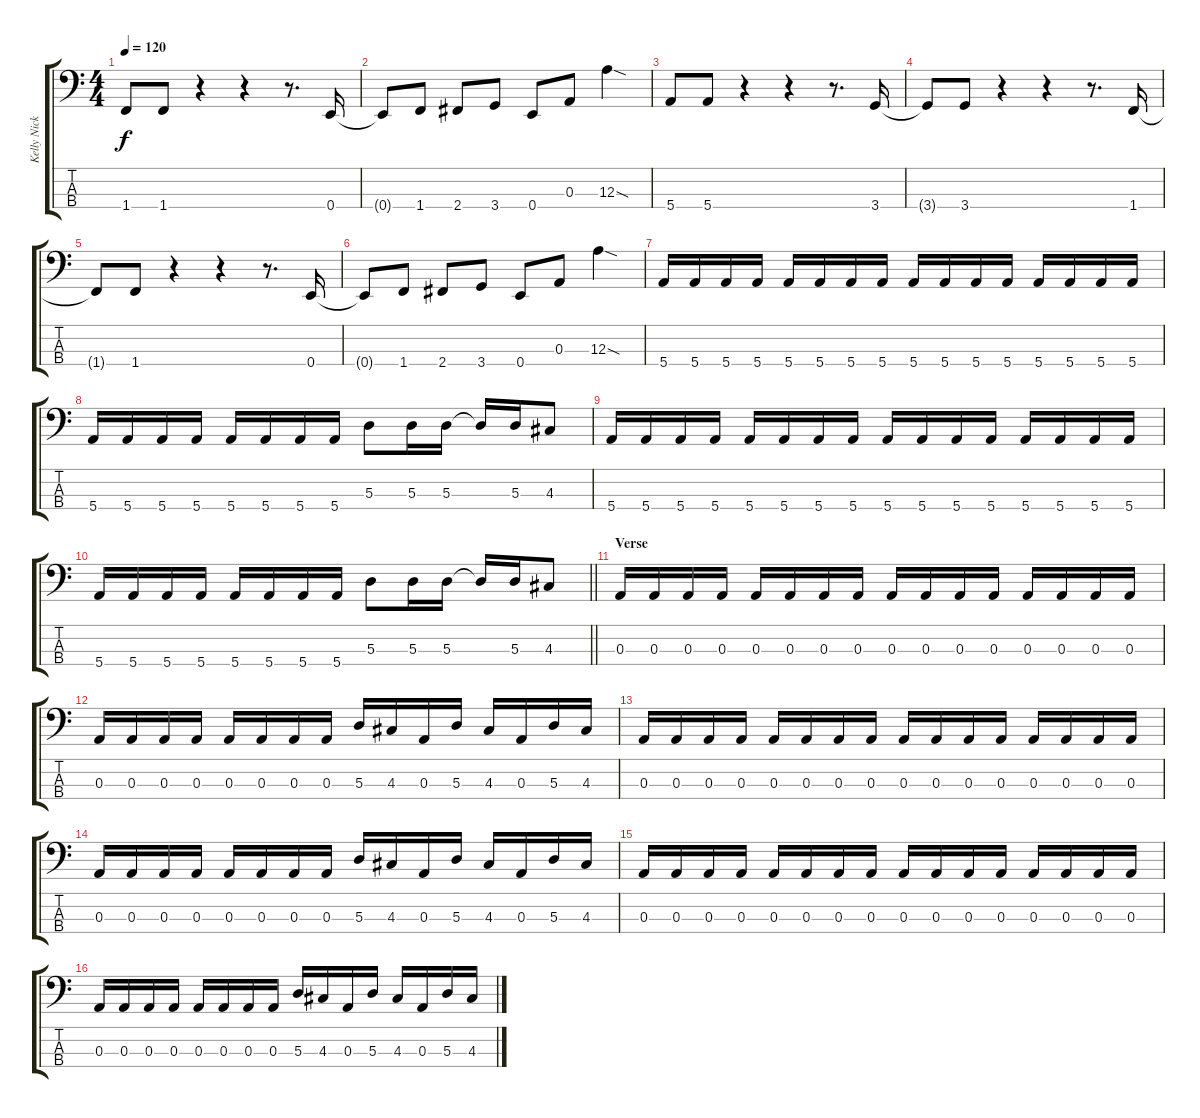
\track ("Kelly Nickels" "Kelly Nick") {instrument electricbasspick}
\staff {score tabs}
\tuning (G2 D2 A1 E1) {hide}
\ts (4 4)
\tempo 120
\clef f4
\ks c
1.4{t}.8{dy f} 1.4.8 r.4 r.4 r.8{d} 0.4.16 |
0.4{t}.8 1.4.8 2.4.8 3.4.8 0.4.8 0.3.8 12.3{sod}.4 |
5.4.8 5.4.8 r.4 r.4 r.8{d} 3.4.16 |
3.4{t}.8 3.4.8 r.4 r.4 r.8{d} 1.4.16 |
1.4{t}.8 1.4.8 r.4 r.4 r.8{d} 0.4.16 |
0.4{t}.8 1.4.8 2.4.8 3.4.8 0.4.8 0.3.8 12.3{sod}.4 |
5.4.16 5.4.16 5.4.16 5.4.16 5.4.16 5.4.16 5.4.16 5.4.16 5.4.16 5.4.16 5.4.16 5.4.16 5.4.16 5.4.16 5.4.16 5.4.16 |
5.4.16 5.4.16 5.4.16 5.4.16 5.4.16 5.4.16 5.4.16 5.4.16 5.3.8 5.3.16 5.3.16 5.3{t}.16 5.3.16 4.3.8 |
5.4.16 5.4.16 5.4.16 5.4.16 5.4.16 5.4.16 5.4.16 5.4.16 5.4.16 5.4.16 5.4.16 5.4.16 5.4.16 5.4.16 5.4.16 5.4.16 |
\barLineRight lightlight
5.4.16 5.4.16 5.4.16 5.4.16 5.4.16 5.4.16 5.4.16 5.4.16 5.3.8 5.3.16 5.3.16 5.3{t}.16 5.3.16 4.3.8 |
\section ("" "Verse")
0.3.16 0.3.16 0.3.16 0.3.16 0.3.16 0.3.16 0.3.16 0.3.16 0.3.16 0.3.16 0.3.16 0.3.16 0.3.16 0.3.16 0.3.16 0.3.16 |
0.3.16 0.3.16 0.3.16 0.3.16 0.3.16 0.3.16 0.3.16 0.3.16 5.3.16 4.3.16 0.3.16 5.3.16 4.3.16 0.3.16 5.3.16 4.3.16 |
0.3.16 0.3.16 0.3.16 0.3.16 0.3.16 0.3.16 0.3.16 0.3.16 0.3.16 0.3.16 0.3.16 0.3.16 0.3.16 0.3.16 0.3.16 0.3.16 |
0.3.16 0.3.16 0.3.16 0.3.16 0.3.16 0.3.16 0.3.16 0.3.16 5.3.16 4.3.16 0.3.16 5.3.16 4.3.16 0.3.16 5.3.16 4.3.16 |
0.3.16 0.3.16 0.3.16 0.3.16 0.3.16 0.3.16 0.3.16 0.3.16 0.3.16 0.3.16 0.3.16 0.3.16 0.3.16 0.3.16 0.3.16 0.3.16 |
0.3.16 0.3.16 0.3.16 0.3.16 0.3.16 0.3.16 0.3.16 0.3.16 5.3.16 4.3.16 0.3.16 5.3.16 4.3.16 0.3.16 5.3.16 4.3.16
